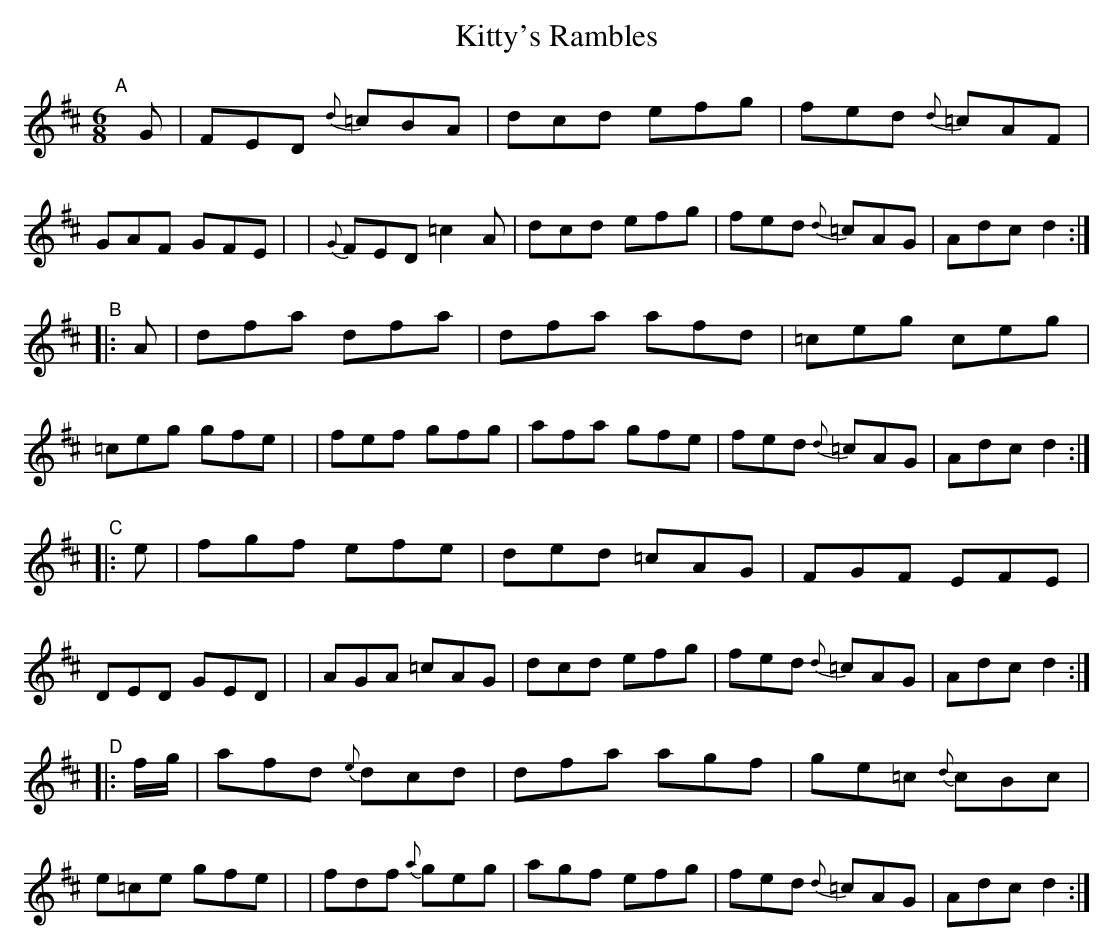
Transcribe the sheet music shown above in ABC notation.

X:1
T: Kitty's Rambles
M: 6/8
L: 1/8
K: D
"^A"[|] G \
| FED {d}=cBA | dcd efg | fed {d}=cAF | GAF GFE |\
| {G}FED =c2A | dcd efg | fed {d}=cAG | Adc d2 :|
"^B"|: A \
| dfa dfa | dfa afd | =ceg ceg | =ceg gfe |\
| fef gfg | afa gfe | fed {d}=cAG | Adc d2 :|
"^C"|: e \
| fgf efe | ded =cAG | FGF EFE | DED GED |\
| AGA =cAG | dcd efg | fed {d}=cAG | Adc d2 :|
"^D"|: f/g/ \
| afd {e}dcd | dfa agf | ge=c {d}cBc | e=ce gfe |\
| fdf {a}geg | agf efg | fed {d}=cAG | Adc d2 :|
